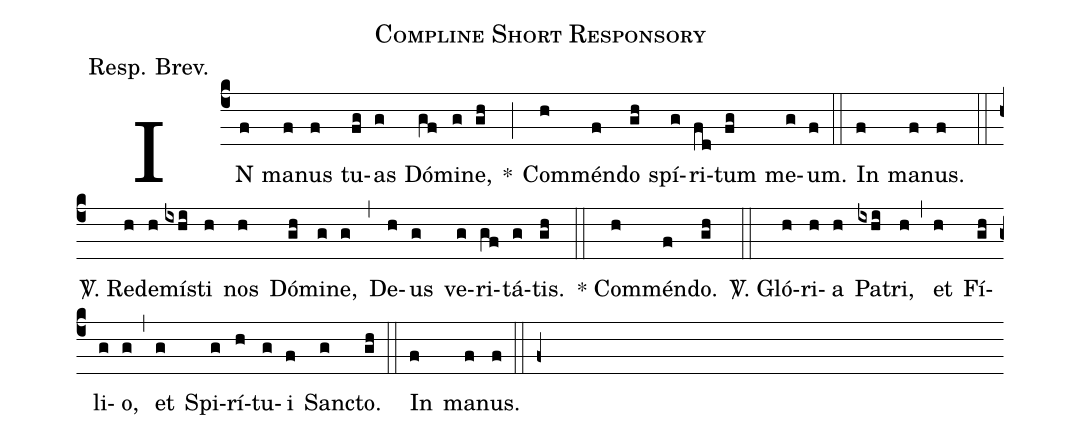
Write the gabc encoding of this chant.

name: Compline Short Responsory;
annotation:Resp. Brev.;
%%
(c4) IN(f) ma(f)nus(f) tu(fg)as(g) Dó(gf)mi(g)ne,(gh) *(;)  Com(h)mén(f)do(gh) spí(g)ri(fd)tum(fg) me(g)um.(f) (::) In(f) ma(f)nus.(f) (::)
<sp>V/</sp>. Red(h)e(h)mí(ixhi)sti(h) nos(h) Dó(gh)mi(g)ne,(g) (,) De(h)us(g) ve(g)ri(gf)tá(g)tis.(gh) (::) * Com(h)mén(f)do.(gh) (::)
<sp>V/</sp>. Gló(h)ri(h)a(h) Pa(ixhi)tri,(h) (,) et(h) Fí(gh)li(g)o,(g) (,) et(g) Spi(g)rí(h)tu(g)i(f) San(g)cto.(gh) (::) In(f) ma(f)nus.(f) (::) (f+)
